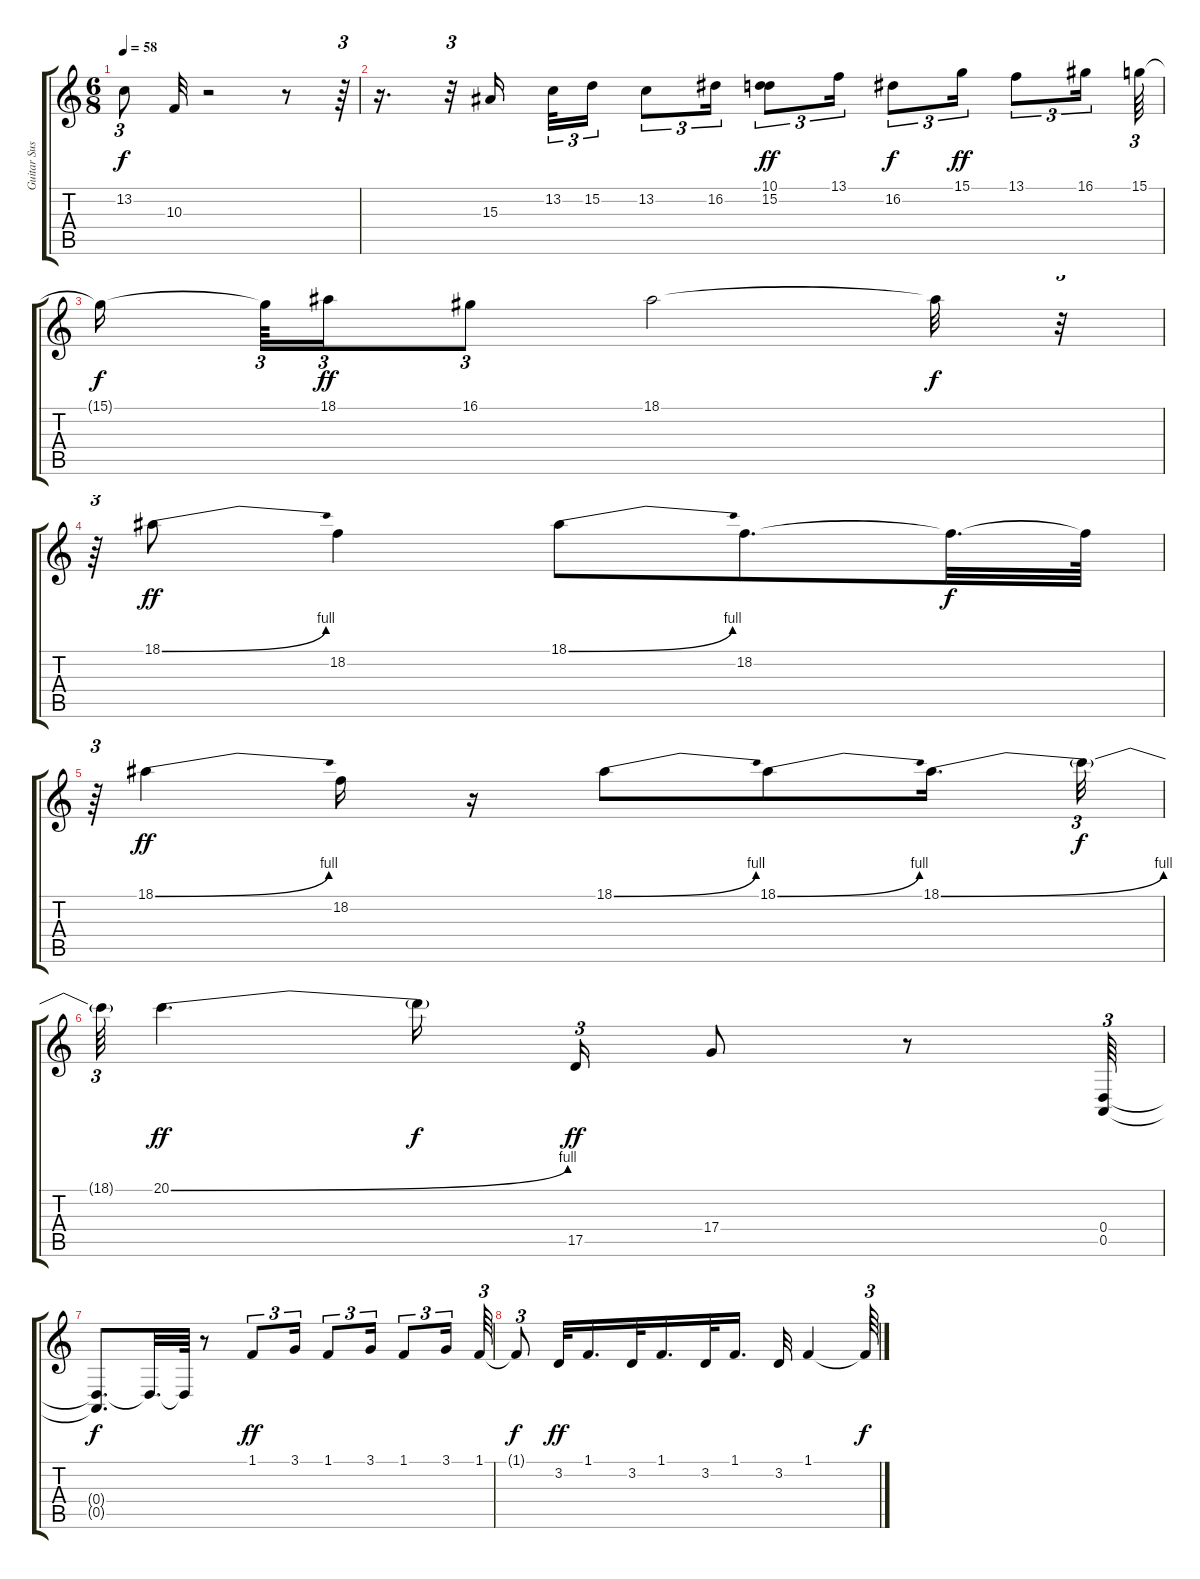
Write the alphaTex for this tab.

\track ("Guitar Sustain" "Guitar Sus") {instrument lead8bassandlead}
\staff {score tabs}
\tuning (E4 B3 G3 D3 A2 E2) {hide}
\ts (6 8)
\tempo 58
\clef g2
\ks c
13.2{t}.8{tu (3 2) dy f} 10.3.32 r.2 r.8 r.64{tu (3 2)} |
r.16{d} r.32{tu (3 2)} 15.3.16{beam splitsecondary} 13.2.32{tu (3 2)} 15.2.16{tu (3 2)} 13.2.8{tu (3 2)} 16.2.16{tu (3 2)} (10.1 15.2).8{tu (3 2) dy ff} 13.1.16{tu (3 2)} 16.2.8{tu (3 2) dy f} 15.1.16{tu (3 2) dy ff} 13.1.8{tu (3 2)} 16.1.16{tu (3 2)} 15.1.64{tu (3 2)} |
15.1{t}.16{dy f beam splitsecondary} 15.1{t}.64{tu (3 2)} 18.1.16{tu (3 2) dy ff} 16.1.8{tu (3 2)} 18.1.2 18.1{t}.32{dy f} r.32{tu (3 2)} |
r.64{tu (3 2)} 18.1{be (bend 0 0 60 4)}.8{dy ff} 18.2.4 18.1{be (bend 0 0 60 4)}.8 18.2.8{d} 18.2{t}.32{d dy f} 18.2{t}.64 |
r.64{tu (3 2)} 18.1{be (bend 0 0 60 4)}.4{dy ff} 18.2.16 r.16 18.1{be (bend 0 0 60 4)}.8 18.1{be (bend 0 0 60 4)}.8 18.1{be (bend 0 0 60 4)}.16{d} 18.1{t}.32{tu (3 2) dy f} |
18.1{t}.64{tu (3 2)} 20.1{be (bend 0 0 60 4)}.4{d dy ff} 20.1{t}.16{dy f beam splitsecondary} 17.5.16{tu (3 2) dy ff} 17.4.8 r.8 (0.4 0.5).64{tu (3 2)} |
(0.4{t} 0.5{t}).8{d dy f} 0.4{t}.32{d} 0.4{t}.64 r.8 1.1.8{tu (3 2) dy ff} 3.1.16{tu (3 2)} 1.1.8{tu (3 2)} 3.1.16{tu (3 2)} 1.1.8{tu (3 2)} 3.1.16{tu (3 2)} 1.1.64{tu (3 2)} |
1.1{t}.8{tu (3 2) dy f} 3.2.32{dy ff} 1.1.16{d} 3.2.32 1.1.16{d} 3.2.32 1.1.16{d} 3.2.32 1.1.4 1.1{t}.64{tu (3 2) dy f}
